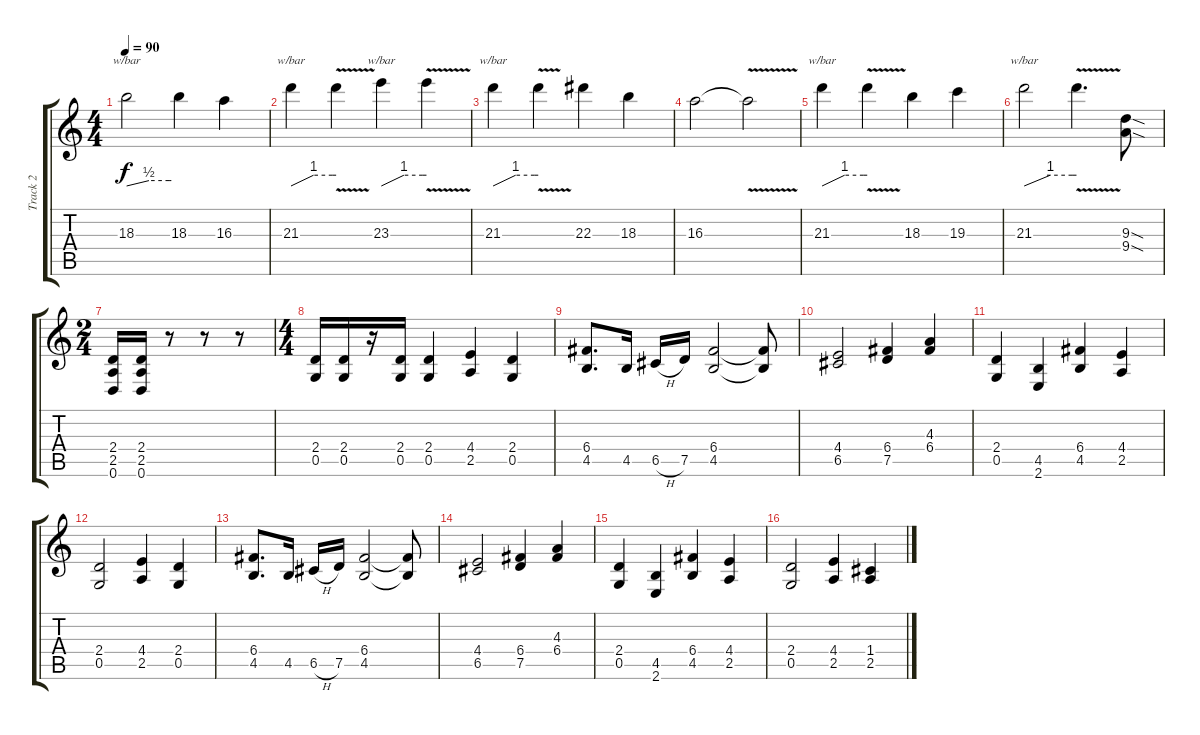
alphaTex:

\track ("Track 2" "Track 2") {instrument distortionguitar}
\staff {score tabs}
\tuning (D4 A3 F3 C3 G2 D2) {hide}
\ts (4 4)
\tempo 90
\clef g2
\ks c
18.3.2{tbe (custom default 0 0 30 2 57 2 60 2) dy f} 18.3.4 16.3.4 |
21.3.4{tbe (custom default 0 0 30 4 55 4 60 4)} 21.3{v t}.4 23.3.4{tbe (custom default 0 0 30 4 55 4 60 4)} 23.3{v t}.4 |
21.3.4{tbe (custom default 0 0 30 4 55 4 60 4)} 21.3{v t}.4 22.3.4 18.3.4 |
16.3.2 16.3{v t}.2 |
21.3.4{tbe (custom default 0 0 30 4 55 4 60 4)} 21.3{v t}.4 18.3.4 19.3.4 |
21.3.2{tbe (custom default 0 0 30 4 55 4 60 4)} 21.3{v t}.4{d} (9.3{sod} 9.4{sod}).8 |
\ts (2 4)
(2.4 2.5 0.6).16 (2.4 2.5 0.6).16 r.8 r.8 r.8 |
\ts (4 4)
(2.4 0.5).16 (2.4 0.5).16 r.16 (2.4 0.5).16 (2.4 0.5).4 (4.4 2.5).4 (2.4 0.5).4 |
(6.4 4.5).8{d} 4.5.16 6.5{h}.16 7.5.16 (6.4 4.5).2 (6.4{t} 4.5{t}).8 |
(4.4 6.5).2 (6.4 7.5).4 (4.3 6.4).4 |
(2.4 0.5).4 (4.5 2.6).4 (6.4 4.5).4 (4.4 2.5).4 |
(2.4 0.5).2 (4.4 2.5).4 (2.4 0.5).4 |
(6.4 4.5).8{d} 4.5.16 6.5{h}.16 7.5.16 (6.4 4.5).2 (6.4{t} 4.5{t}).8 |
(4.4 6.5).2 (6.4 7.5).4 (4.3 6.4).4 |
(2.4 0.5).4 (4.5 2.6).4 (6.4 4.5).4 (4.4 2.5).4 |
(2.4 0.5).2 (4.4 2.5).4 (1.4 2.5).4
